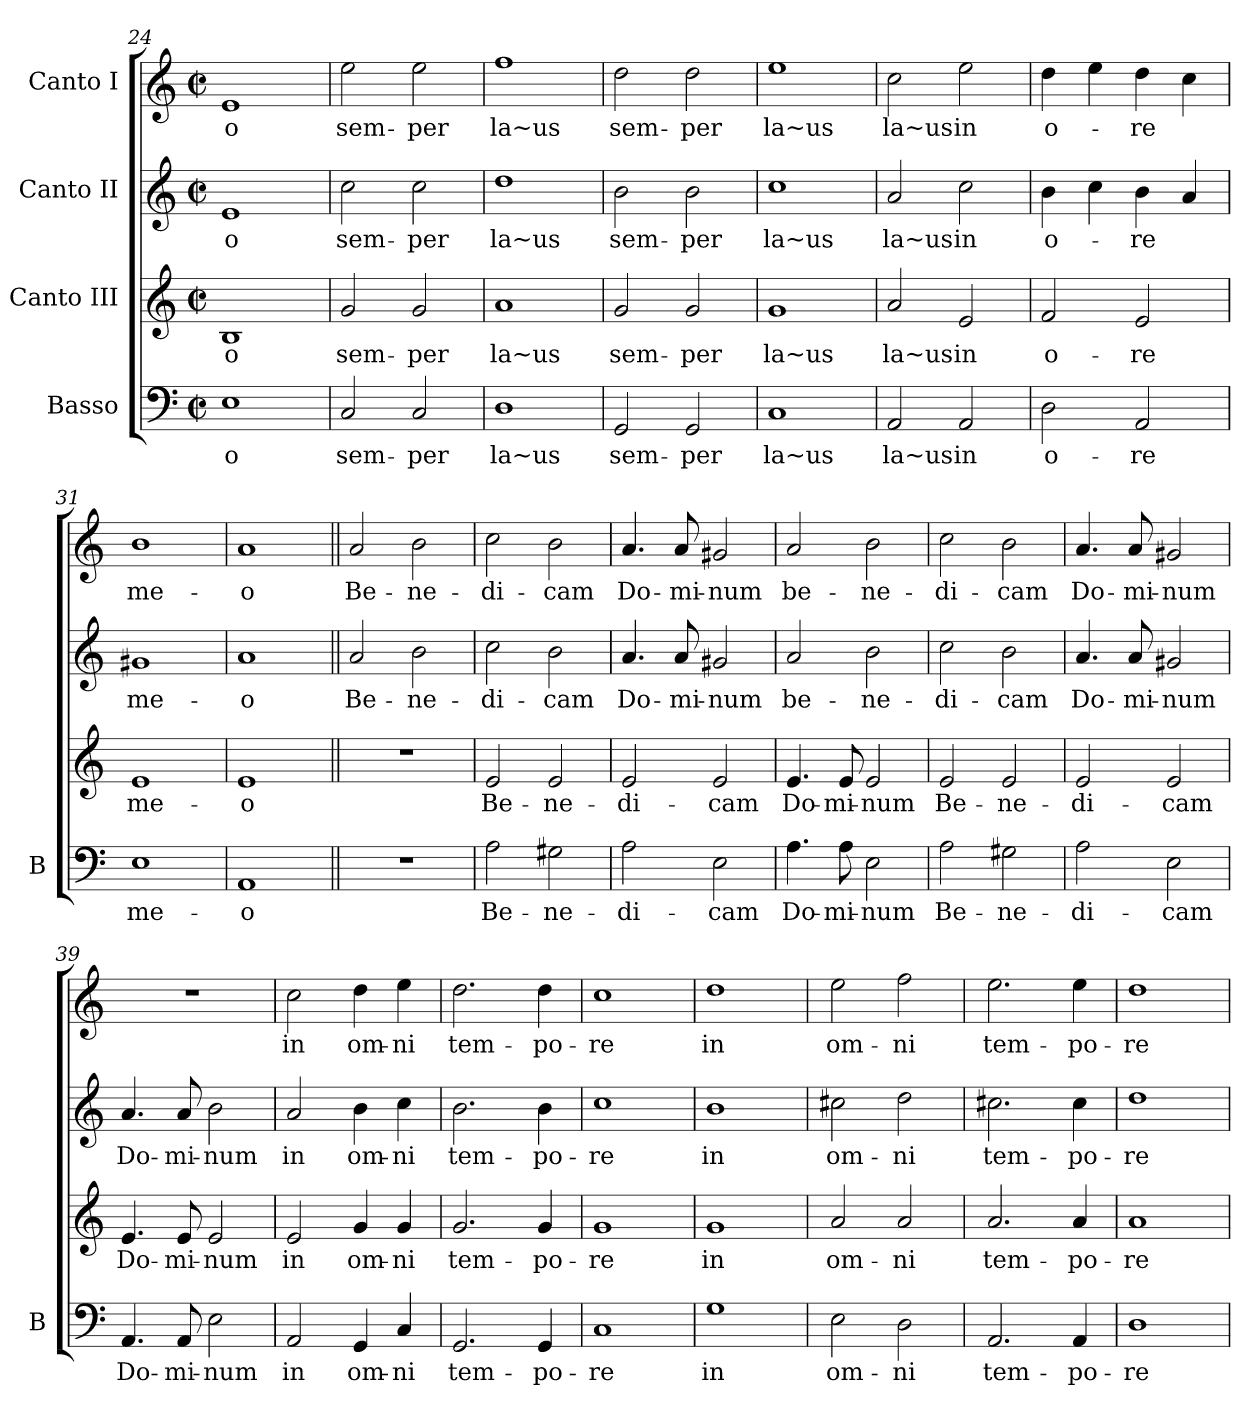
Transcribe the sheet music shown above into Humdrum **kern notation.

**kern	**text	**kern	**text	**kern	**text	**kern	**text
*part4	*part4	*part3	*part3	*part2	*part2	*part1	*part1
*staff4	*staff4	*staff3	*staff3	*staff2	*staff2	*staff1	*staff1
*I"Basso	*	*I"Canto III	*	*I"Canto II	*	*I"Canto I	*
*I'B	*	*	*	*	*	*	*
*clefF4	*	*clefG2	*	*clefG2	*	*clefG2	*
*k[]	*	*k[]	*	*k[]	*	*k[]	*
*M2/2	*	*M2/2	*	*M2/2	*	*M2/2	*
*met(c|)	*	*met(c|)	*	*met(c|)	*	*met(c|)	*
=24	=24	=24	=24	=24	=24	=24	=24
1E	-o	1B	-o	1e	-o	1e	-o
=25	=25	=25	=25	=25	=25	=25	=25
2C/	sem-	2g/	sem-	2cc\	sem-	2ee\	sem-
2C/	-per	2g/	-per	2cc\	-per	2ee\	-per
=26	=26	=26	=26	=26	=26	=26	=26
1D	la~us	1a	la~us	1dd	la~us	1ff	la~us
=27	=27	=27	=27	=27	=27	=27	=27
2GG/	sem-	2g/	sem-	2b\	sem-	2dd\	sem-
2GG/	-per	2g/	-per	2b\	-per	2dd\	-per
=28	=28	=28	=28	=28	=28	=28	=28
1C	la~us	1g	la~us	1cc	la~us	1ee	la~us
=29	=29	=29	=29	=29	=29	=29	=29
2AA/	la~us	2a/	la~us	2a/	la~us	2cc\	la~us
2AA/	in	2e/	in	2cc\	in	2ee\	in
=30	=30	=30	=30	=30	=30	=30	=30
2D\	o-	2f/	o-	4b\	o-	4dd\	o-
.	.	.	.	4cc\	.	4ee\	.
2AA/	-re	2e/	-re	4b\	-re	4dd\	-re
.	.	.	.	4a/	.	4cc\	.
=31	=31	=31	=31	=31	=31	=31	=31
1E	me-	1e	me-	1g#X	me-	1b	me-
=32	=32	=32	=32	=32	=32	=32	=32
1AA	-o	1e	-o	1a	-o	1a	-o
=33||	=33||	=33||	=33||	=33||	=33||	=33||	=33||
1r	.	1r	.	2a/	Be-	2a/	Be-
.	.	.	.	2b\	-ne-	2b\	-ne-
=34	=34	=34	=34	=34	=34	=34	=34
2A\	Be-	2e/	Be-	2cc\	-di-	2cc\	-di-
2G#X\	-ne-	2e/	-ne-	2b\	-cam	2b\	-cam
=35	=35	=35	=35	=35	=35	=35	=35
2A\	-di-	2e/	-di-	4.a/	Do-	4.a/	Do-
.	.	.	.	8a/	-mi-	8a/	-mi-
2E\	-cam	2e/	-cam	2g#X/	-num	2g#X/	-num
=36	=36	=36	=36	=36	=36	=36	=36
4.A\	Do-	4.e/	Do-	2a/	be-	2a/	be-
8A\	-mi-	8e/	-mi-	.	.	.	.
2E\	-num	2e/	-num	2b\	-ne-	2b\	-ne-
=37	=37	=37	=37	=37	=37	=37	=37
2A\	Be-	2e/	Be-	2cc\	-di-	2cc\	-di-
2G#X\	-ne-	2e/	-ne-	2b\	-cam	2b\	-cam
=38	=38	=38	=38	=38	=38	=38	=38
2A\	-di-	2e/	-di-	4.a/	Do-	4.a/	Do-
.	.	.	.	8a/	-mi-	8a/	-mi-
2E\	-cam	2e/	-cam	2g#X/	-num	2g#X/	-num
=39	=39	=39	=39	=39	=39	=39	=39
4.AA/	Do-	4.e/	Do-	4.a/	Do-	1r	.
8AA/	-mi-	8e/	-mi-	8a/	-mi-	.	.
2E\	-num	2e/	-num	2b\	-num	.	.
=40	=40	=40	=40	=40	=40	=40	=40
2AA/	in	2e/	in	2a/	in	2cc\	in
4GG/	om-	4g/	om-	4b\	om-	4dd\	om-
4C/	-ni	4g/	-ni	4cc\	-ni	4ee\	-ni
=41	=41	=41	=41	=41	=41	=41	=41
2.GG/	tem-	2.g/	tem-	2.b\	tem-	2.dd\	tem-
4GG/	-po-	4g/	-po-	4b\	-po-	4dd\	-po-
=42	=42	=42	=42	=42	=42	=42	=42
1C	-re	1g	-re	1cc	-re	1cc	-re
=43	=43	=43	=43	=43	=43	=43	=43
1G	in	1g	in	1b	in	1dd	in
=44	=44	=44	=44	=44	=44	=44	=44
2E\	om-	2a/	om-	2cc#X\	om-	2ee\	om-
2D\	-ni	2a/	-ni	2dd\	-ni	2ff\	-ni
=45	=45	=45	=45	=45	=45	=45	=45
2.AA/	tem-	2.a/	tem-	2.cc#X\	tem-	2.ee\	tem-
4AA/	-po-	4a/	-po-	4cc#\	-po-	4ee\	-po-
=46	=46	=46	=46	=46	=46	=46	=46
1D	-re	1a	-re	1dd	-re	1dd	-re
=	=	=	=	=	=	=	=
*-	*-	*-	*-	*-	*-	*-	*-
